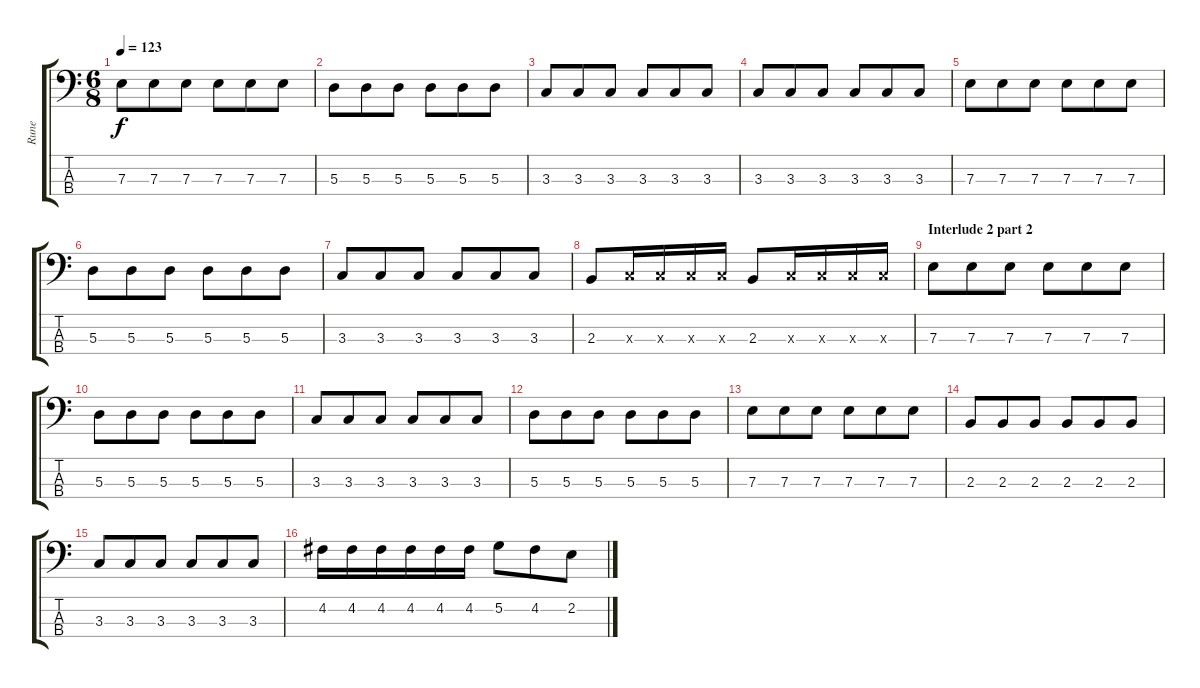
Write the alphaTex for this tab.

\track ("Rune" "Rune") {instrument electricbassfinger}
\staff {score tabs}
\tuning (G2 D2 A1 E1) {hide}
\ts (6 8)
\tempo 123
\clef f4
\ks c
7.3.8{dy f} 7.3.8 7.3.8 7.3.8 7.3.8 7.3.8 |
5.3.8 5.3.8 5.3.8 5.3.8 5.3.8 5.3.8 |
3.3.8 3.3.8 3.3.8 3.3.8 3.3.8 3.3.8 |
3.3.8 3.3.8 3.3.8 3.3.8 3.3.8 3.3.8 |
7.3.8 7.3.8 7.3.8 7.3.8 7.3.8 7.3.8 |
5.3.8 5.3.8 5.3.8 5.3.8 5.3.8 5.3.8 |
3.3.8 3.3.8 3.3.8 3.3.8 3.3.8 3.3.8 |
2.3.8 3.3{x}.16 3.3{x}.16 3.3{x}.16 3.3{x}.16 2.3.8 3.3{x}.16 3.3{x}.16 3.3{x}.16 3.3{x}.16 |
\section ("" "Interlude 2 part 2 ")
7.3.8 7.3.8 7.3.8 7.3.8 7.3.8 7.3.8 |
5.3.8 5.3.8 5.3.8 5.3.8 5.3.8 5.3.8 |
3.3.8 3.3.8 3.3.8 3.3.8 3.3.8 3.3.8 |
5.3.8 5.3.8 5.3.8 5.3.8 5.3.8 5.3.8 |
7.3.8 7.3.8 7.3.8 7.3.8 7.3.8 7.3.8 |
2.3.8 2.3.8 2.3.8 2.3.8 2.3.8 2.3.8 |
3.3.8 3.3.8 3.3.8 3.3.8 3.3.8 3.3.8 |
4.2.16 4.2.16 4.2.16 4.2.16 4.2.16 4.2.16 5.2.8 4.2.8 2.2.8
